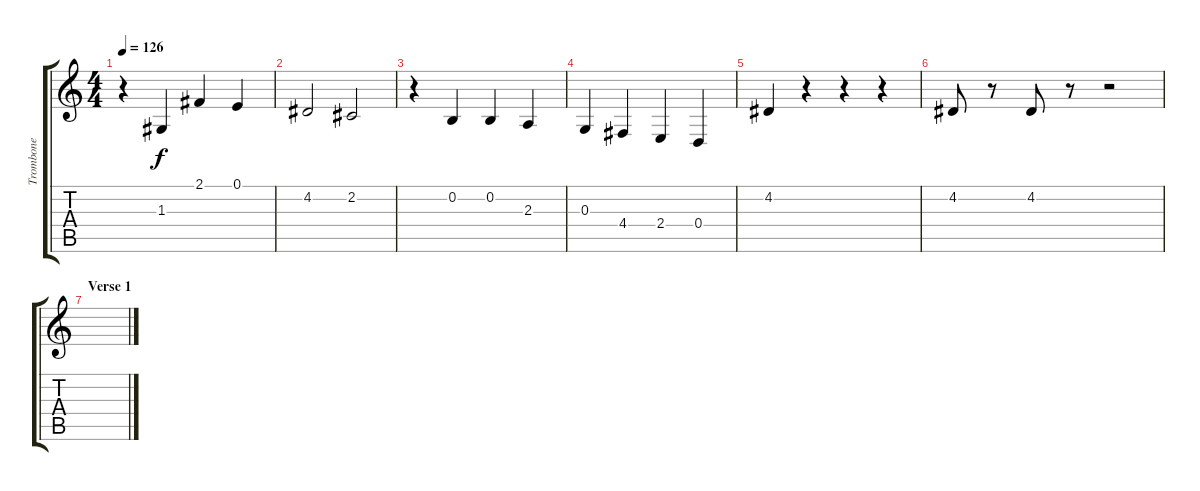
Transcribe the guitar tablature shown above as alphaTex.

\track ("Trombone" "Trombone") {instrument trombone}
\staff {score tabs}
\tuning (E4 B3 G3 D3 A2 E2) {hide}
\ts (4 4)
\tempo 126
\clef g2
\ks c
r.4{dy f} 1.3.4 2.1.4 0.1.4 |
4.2.2 2.2.2 |
r.4 0.2.4 0.2.4 2.3.4 |
0.3.4 4.4.4 2.4.4 0.4.4 |
4.2.4 r.4 r.4 r.4 |
4.2.8 r.8 4.2.8 r.8 r.2 |
\section ("" "Verse 1")
